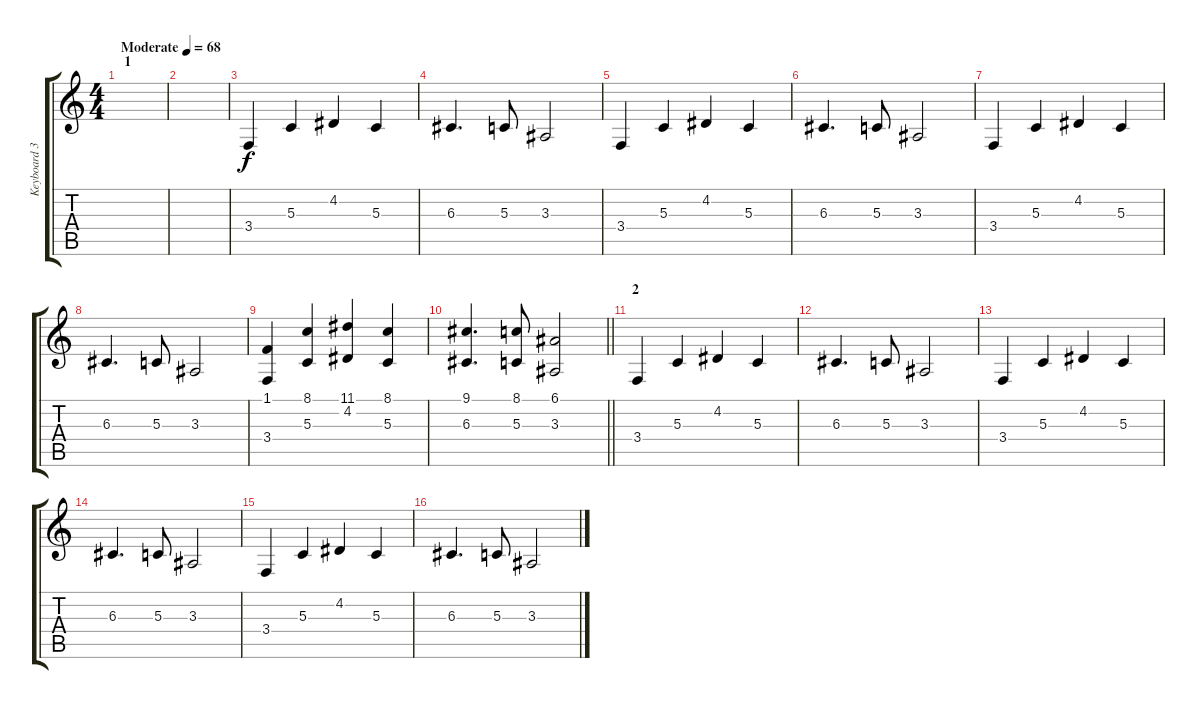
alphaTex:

\track ("Keyboard 3" "Keyboard 3") {instrument stringensemble1}
\staff {score tabs}
\tuning (E4 B3 G3 D3 A2 E2) {hide}
\ts (4 4)
\section ("" " 1")
\tempo (68 "Moderate")
\clef g2
\ks c
|
|
3.4.4 5.3.4 4.2.4 5.3.4 |
6.3.4{d} 5.3.8 3.3.2 |
3.4.4 5.3.4 4.2.4 5.3.4 |
6.3.4{d} 5.3.8 3.3.2 |
3.4.4 5.3.4 4.2.4 5.3.4 |
6.3.4{d} 5.3.8 3.3.2 |
(1.1 3.4).4 (8.1 5.3).4 (11.1 4.2).4 (8.1 5.3).4 |
\barLineRight lightlight
(9.1 6.3).4{d} (8.1 5.3).8 (6.1 3.3).2 |
\section ("" "2")
3.4.4 5.3.4 4.2.4 5.3.4 |
6.3.4{d} 5.3.8 3.3.2 |
3.4.4 5.3.4 4.2.4 5.3.4 |
6.3.4{d} 5.3.8 3.3.2 |
3.4.4 5.3.4 4.2.4 5.3.4 |
6.3.4{d} 5.3.8 3.3.2
